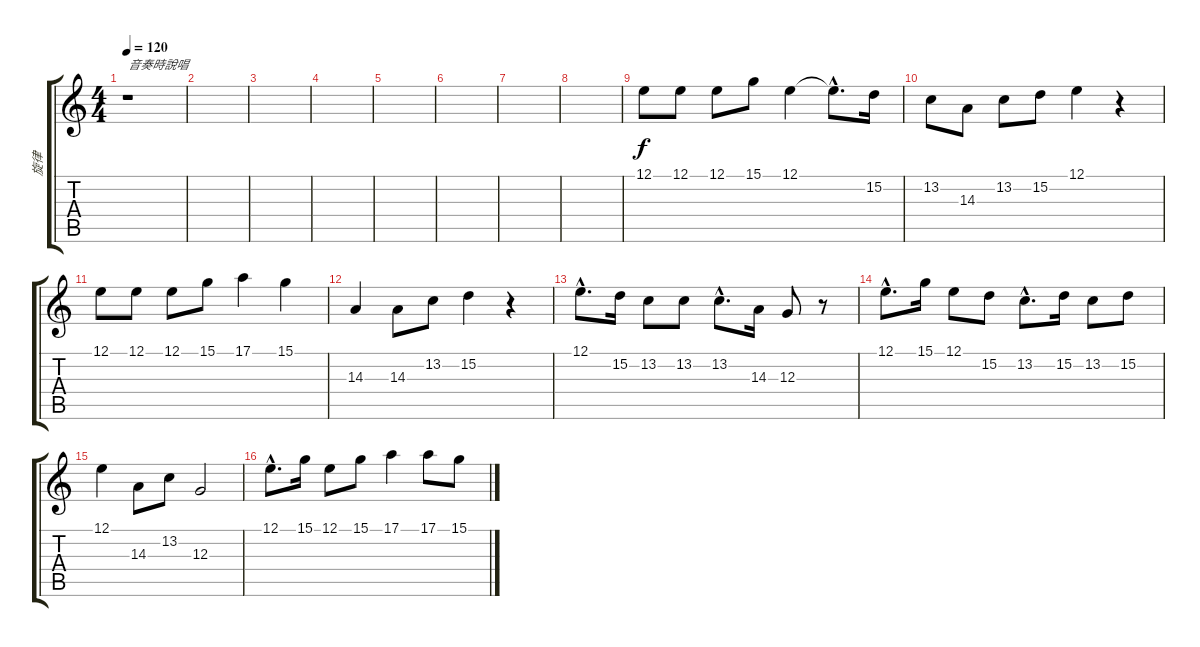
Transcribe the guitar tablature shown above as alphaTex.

\track ("旋律" "旋律") {instrument tremolostrings}
\staff {score tabs}
\tuning (E4 B3 G3 D3 A2 E2) {hide}
\ts (4 4)
\tempo 120
\clef g2
\ks c
r.1{txt "音奏時說唱" dy f} |
|
|
|
|
|
|
|
12.1.8 12.1.8 12.1.8 15.1.8 12.1.4 12.1{hac t}.8{d} 15.2.16 |
13.2.8 14.3.8 13.2.8 15.2.8 12.1.4 r.4 |
12.1.8 12.1.8 12.1.8 15.1.8 17.1.4 15.1.4 |
14.3.4 14.3.8 13.2.8 15.2.4 r.4 |
12.1{hac}.8{d} 15.2.16 13.2.8 13.2.8 13.2{hac}.8{d} 14.3.16 12.3.8 r.8 |
12.1{hac}.8{d} 15.1.16 12.1.8 15.2.8 13.2{hac}.8{d} 15.2.16 13.2.8 15.2.8 |
12.1.4 14.3.8 13.2.8 12.3.2 |
12.1{hac}.8{d} 15.1.16 12.1.8 15.1.8 17.1.4 17.1.8 15.1.8
